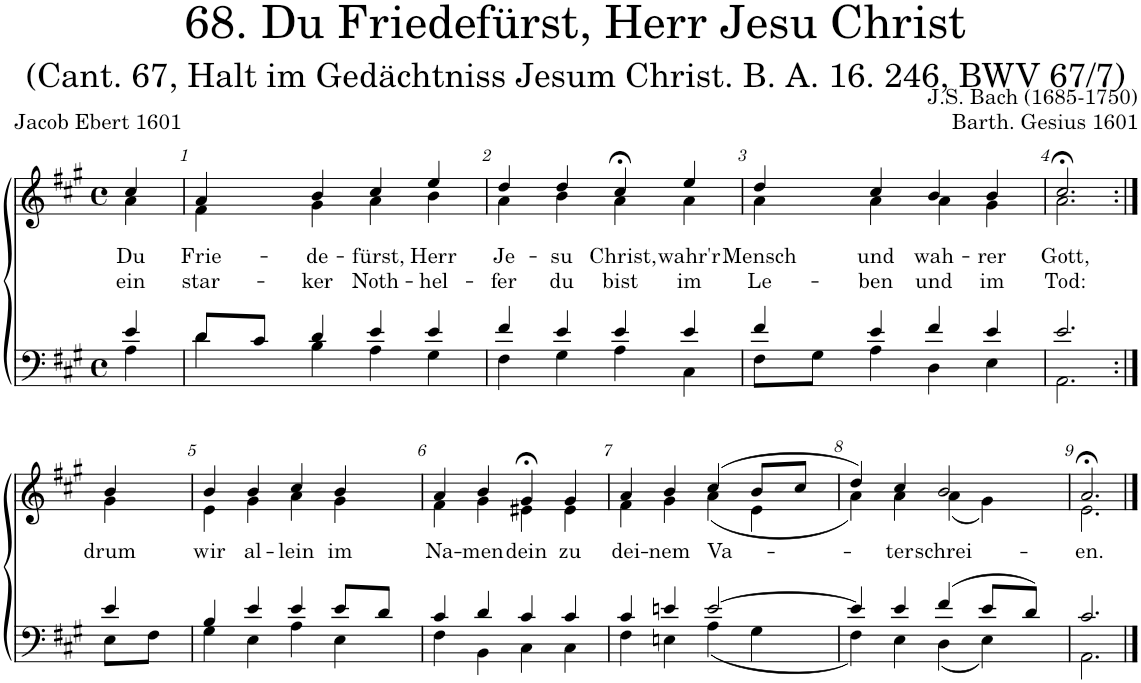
**kern	**kern	**text	**text
*part2	*part1	*part1	*part1
*staff2	*staff1	*staff1	*staff1
*I"Tenor/Bass	*I"Soprano/Alto	*	*
*clefF4	*clefG2	*	*
*k[f#c#g#]	*k[f#c#g#]	*	*
*M4/4	*M4/4	*	*
*met(c)	*met(c)	*	*
=	=	=	=
*^	*	*	*
!	!	!	!LO:LY:b	!LO:LY:b
*	*	*^	*	*
4e/	4A\	4cc#/	4a\	Du	ein
=1	=1	=1	=1	=1	=1
!	!	!	!	!LO:LY:b	!LO:LY:b
8d/L	4d\	4a;</	4f#\	Frie-	star-
8c#/J	.	.	.	.	.
!	!	!	!	!LO:LY:b	!LO:LY:b
4d/	4B\	4b/	4g#\	-de-	-ker
!	!	!	!	!LO:LY:b	!LO:LY:b
4e/	4A\	4cc#/	4a\	-fürst,	Noth-
!	!	!	!	!LO:LY:b	!LO:LY:b
4e/	4G#\	4ee/	4b\	Herr	-hel-
=2	=2	=2	=2	=2	=2
!	!	!	!	!LO:LY:b	!LO:LY:b
4f#/	4F#\	4dd;</	4a\	Je-	-fer
!	!	!	!	!LO:LY:b	!LO:LY:b
4e/	4G#\	4dd/	4b\	-su	du
!	!	!	!	!LO:LY:b	!LO:LY:b
4e/	4A\	4cc#;<,/	4a\	Christ,	bist
!	!	!	!	!LO:LY:b	!LO:LY:b
4e/	4C#\	4ee/	4a\	wahr'r	im
=3	=3	=3	=3	=3	=3
!	!	!	!	!LO:LY:b	!LO:LY:b
4f#/	8F#\L	4dd/	4a\	Mensch	Le-
.	8G#\J	.	.	.	.
!	!	!	!	!LO:LY:b	!LO:LY:b
4e/	4A\	4cc#/	4a\	und	-ben
!	!	!	!	!LO:LY:b	!LO:LY:b
4f#/	4D\	4b/	4a\	wah-	und
!	!	!	!	!LO:LY:b	!LO:LY:b
4e/	4E\	4b/	4g#\	-rer	im
=4	=4	=4	=4	=4	=4
!	!	!	!	!LO:LY:b	!LO:LY:b
2.e/	2.AA\	2.cc#;<,/	2.a\	Gott,	Tod:
!!LO:LB:g=z	!!
=4X1:|!	=4X1:|!	=4X1:|!	=4X1:|!	=4X1:|!	=4X1:|!
!	!	!	!	!LO:LY:b	!
4e/	8E\L	4b/	4g#\	drum	.
.	8F#\J	.	.	.	.
=5	=5	=5	=5	=5	=5
!	!	!	!	!LO:LY:b	!
4B/	4G#\	4b;</	4e\	wir	.
!	!	!	!	!LO:LY:b	!
4e/	4E\	4b/	4g#\	al-	.
!	!	!	!	!LO:LY:b	!
4e/	4A\	4cc#/	4a\	-lein	.
!	!	!	!	!LO:LY:b	!
8e/L	4E\	4b/	4g#\	im	.
8d/J	.	.	.	.	.
=6	=6	=6	=6	=6	=6
!	!	!	!	!LO:LY:b	!
4c#/	4F#\	4a/	4f#\	Na-	.
!	!	!	!	!LO:LY:b	!
4d/	4BB\	4b/	4g#\	-men	.
!	!	!	!	!LO:LY:b	!
4c#/	4C#\	4g#;<,/	4e#X\	dein	.
!	!	!	!	!LO:LY:b	!
4c#/	4C#\	4g#/	4e#\	zu	.
=7	=7	=7	=7	=7	=7
!	!	!	!	!LO:LY:b	!
4c#/	4F#\	4a/	4f#\	dei-	.
!	!	!	!	!LO:LY:b	!
4en/	4En\	4b/	4g#\	-nem	.
!	!	!	!	!LO:LY:b	!
[2e/	(4A\	(4cc#/	(4a\	Va-	.
.	4G#\	8b/L	4e\	.	.
.	.	8cc#/J	.	.	.
=8	=8	=8	=8	=8	=8
4e/]	4F#\)	4dd/)	4a\)	.	.
!	!	!	!	!LO:LY:b	!
4e/	4E\	4cc#/	4a\	-ter	.
!	!	!	!	!LO:LY:b	!
(4f#/	(4D\	2b/	(4a\	schrei-	.
8e/L	4E\)	.	4g#\)	.	.
8d/J)	.	.	.	.	.
=9	=9	=9	=9	=9	=9
!	!	!	!	!LO:LY:b	!
2.c#/	2.AA\	2.a;</	2.e\	-en.	.
*v	*v	*	*	*	*
*	*v	*v	*	*
==	==	==	==
*-	*-	*-	*-
